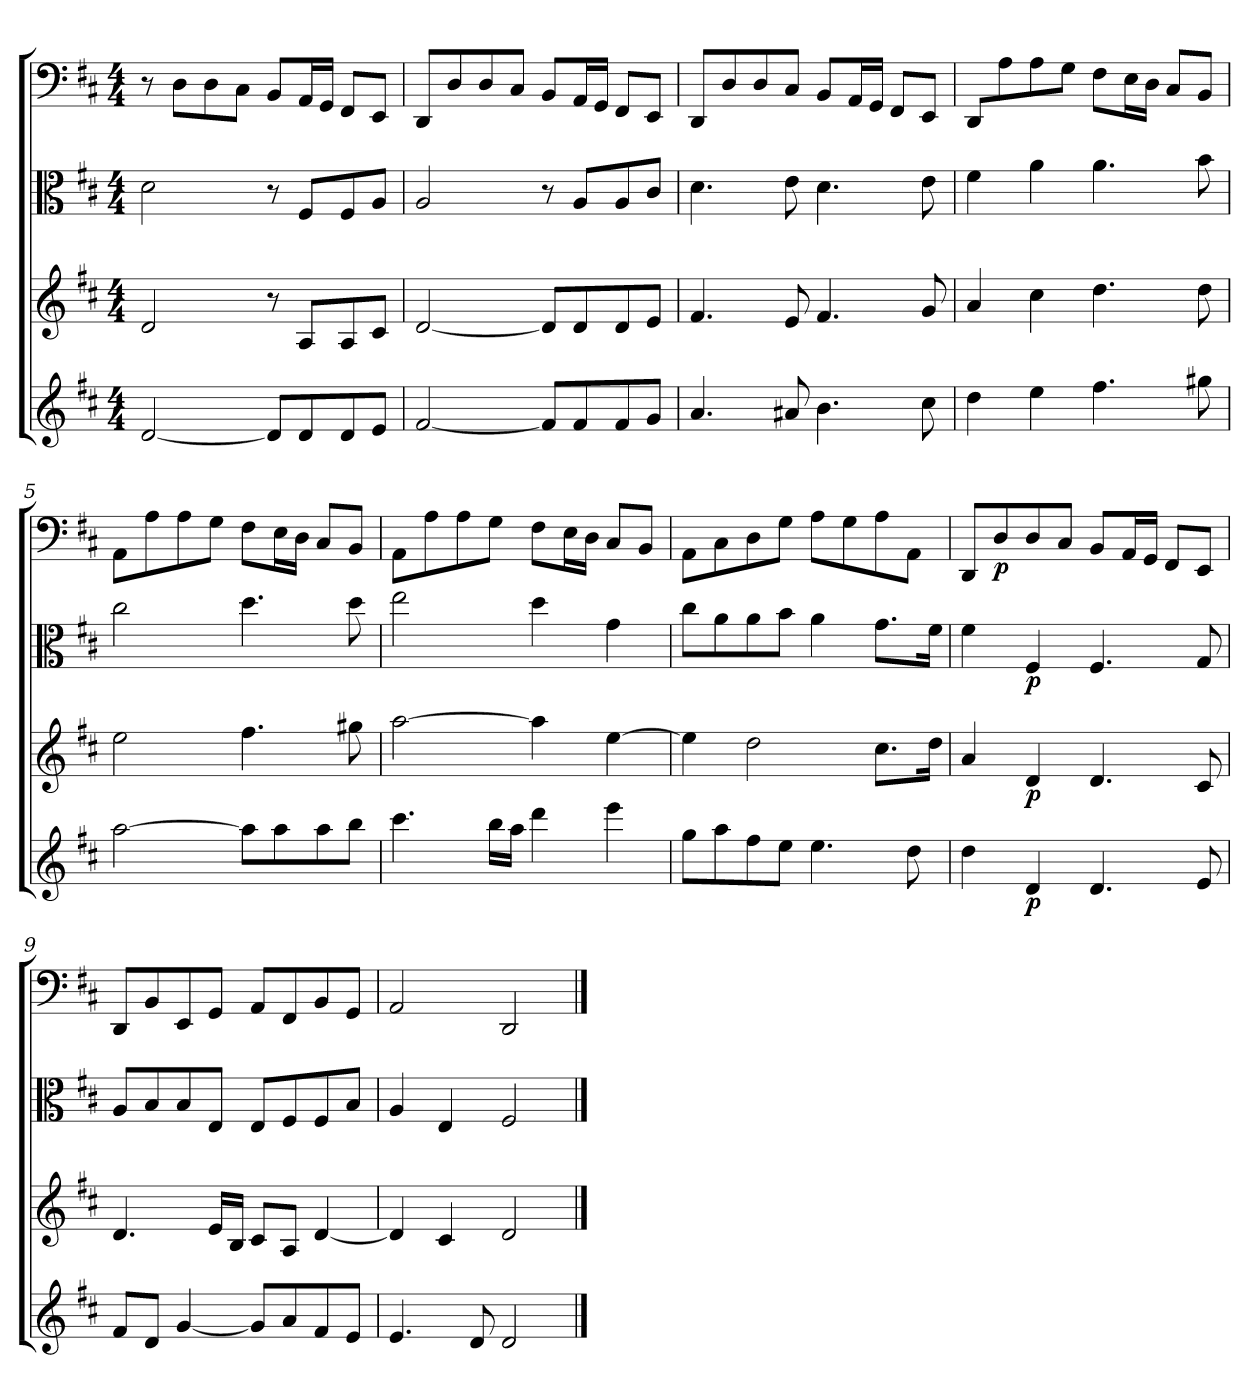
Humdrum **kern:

**kern	**dynam	**kern	**dynam	**kern	**dynam	**kern	**dynam
*part4	*part4	*part3	*part3	*part2	*part2	*part1	*part1
*staff4	*staff4	*staff3	*staff3	*staff2	*staff2	*staff1	*staff1
*clefG2	*	*clefG2	*	*clefC3	*	*clefF4	*
*k[f#c#]	*	*k[f#c#]	*	*k[f#c#]	*	*k[f#c#]	*
*D:	*	*D:	*	*D:	*	*D:	*
*M4/4	*	*M4/4	*	*M4/4	*	*M4/4	*
=1	=1	=1	=1	=1	=1	=1	=1
[2d/	.	2d/	.	2d\	.	8r	.
.	.	.	.	.	.	8D\L	.
.	.	.	.	.	.	8D\	.
.	.	.	.	.	.	8C#\J	.
8d/L]	.	8r	.	8r	.	8BB/L	.
8d/	.	8A/L	.	8F#/L	.	16AA/L	.
.	.	.	.	.	.	16GG/JJ	.
8d/	.	8A/	.	8F#/	.	8FF#/L	.
8e/J	.	8c#/J	.	8A/J	.	8EE/J	.
=2	=2	=2	=2	=2	=2	=2	=2
[2f#/	.	[2d/	.	2A/	.	8DD/L	.
.	.	.	.	.	.	8D/	.
.	.	.	.	.	.	8D/	.
.	.	.	.	.	.	8C#/J	.
8f#/L]	.	8d/L]	.	8r	.	8BB/L	.
8f#/	.	8d/	.	8A/L	.	16AA/L	.
.	.	.	.	.	.	16GG/JJ	.
8f#/	.	8d/	.	8A/	.	8FF#/L	.
8g/J	.	8e/J	.	8c#/J	.	8EE/J	.
=3	=3	=3	=3	=3	=3	=3	=3
4.a/	.	4.f#/	.	4.d\	.	8DD/L	.
.	.	.	.	.	.	8D/	.
.	.	.	.	.	.	8D/	.
8a#X/	.	8e/	.	8e\	.	8C#/J	.
4.b\	.	4.f#/	.	4.d\	.	8BB/L	.
.	.	.	.	.	.	16AA/L	.
.	.	.	.	.	.	16GG/JJ	.
.	.	.	.	.	.	8FF#/L	.
8cc#\	.	8g/	.	8e\	.	8EE/J	.
=4	=4	=4	=4	=4	=4	=4	=4
4dd\	.	4a/	.	4f#\	.	8DD/L	.
.	.	.	.	.	.	8A\	.
4ee\	.	4cc#\	.	4a\	.	8A\	.
.	.	.	.	.	.	8G\J	.
4.ff#\	.	4.dd\	.	4.a\	.	8F#\L	.
.	.	.	.	.	.	16E\L	.
.	.	.	.	.	.	16D\JJ	.
.	.	.	.	.	.	8C#/L	.
8gg#X\	.	8dd\	.	8b\	.	8BB/J	.
=5	=5	=5	=5	=5	=5	=5	=5
[2aa\	.	2ee\	.	2cc#\	.	8AA\L	.
.	.	.	.	.	.	8A\	.
.	.	.	.	.	.	8A\	.
.	.	.	.	.	.	8G\J	.
8aa\L]	.	4.ff#\	.	4.dd\	.	8F#\L	.
8aa\	.	.	.	.	.	16E\L	.
.	.	.	.	.	.	16D\JJ	.
8aa\	.	.	.	.	.	8C#/L	.
8bb\J	.	8gg#X\	.	8dd\	.	8BB/J	.
=6	=6	=6	=6	=6	=6	=6	=6
4.ccc#\	.	[2aa\	.	2ee\	.	8AA\L	.
.	.	.	.	.	.	8A\	.
.	.	.	.	.	.	8A\	.
16bb\LL	.	.	.	.	.	8G\J	.
16aa\JJ	.	.	.	.	.	.	.
4ddd\	.	4aa\]	.	4dd\	.	8F#\L	.
.	.	.	.	.	.	16E\L	.
.	.	.	.	.	.	16D\JJ	.
4eee\	.	[4ee\	.	4g\	.	8C#/L	.
.	.	.	.	.	.	8BB/J	.
=7	=7	=7	=7	=7	=7	=7	=7
8gg\L	.	4ee\]	.	8cc#\L	.	8AA\L	.
8aa\	.	.	.	8a\	.	8C#\	.
8ff#\	.	2dd\	.	8a\	.	8D\	.
8ee\J	.	.	.	8b\J	.	8G\J	.
4.ee\	.	.	.	4a\	.	8A\L	.
.	.	.	.	.	.	8G\	.
.	.	8.cc#\L	.	8.g\L	.	8A\	.
8dd\	.	.	.	.	.	8AA\J	.
.	.	16dd\Jk	.	16f#\Jk	.	.	.
=8	=8	=8	=8	=8	=8	=8	=8
4dd\	.	4a/	.	4f#\	.	8DD/L	.
.	.	.	.	.	.	8D/	p
4d/	p	4d/	p	4F#/	p	8D/	.
.	.	.	.	.	.	8C#/J	.
4.d/	.	4.d/	.	4.F#/	.	8BB/L	.
.	.	.	.	.	.	16AA/L	.
.	.	.	.	.	.	16GG/JJ	.
.	.	.	.	.	.	8FF#/L	.
8e/	.	8c#/	.	8G/	.	8EE/J	.
=9	=9	=9	=9	=9	=9	=9	=9
8f#/L	.	4.d/	.	8A/L	.	8DD/L	.
8d/J	.	.	.	8B/	.	8BB/	.
[4g/	.	.	.	8B/	.	8EE/	.
.	.	16e/LL	.	8E/J	.	8GG/J	.
.	.	16B/JJ	.	.	.	.	.
8g/L]	.	8c#/L	.	8E/L	.	8AA/L	.
8a/	.	8A/J	.	8F#/	.	8FF#/	.
8f#/	.	[4d/	.	8F#/	.	8BB/	.
8e/J	.	.	.	8B/J	.	8GG/J	.
=10	=10	=10	=10	=10	=10	=10	=10
4.e/	.	4d/]	.	4A/	.	2AA/	.
.	.	4c#/	.	4E/	.	.	.
8d/	.	.	.	.	.	.	.
2d/	.	2d/	.	2F#/	.	2DD/	.
==	==	==	==	==	==	==	==
*-	*-	*-	*-	*-	*-	*-	*-
